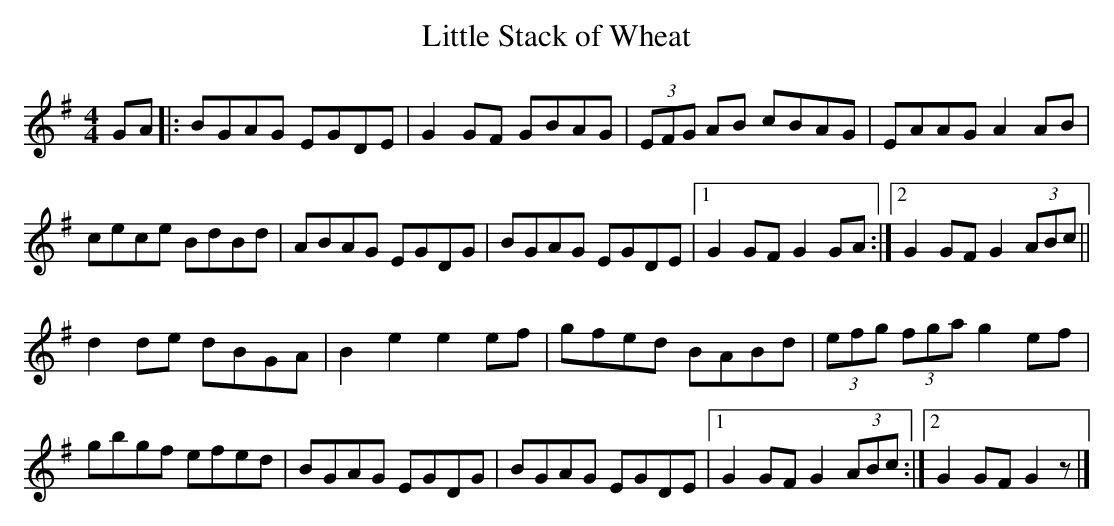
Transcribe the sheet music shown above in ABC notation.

X:1
T:Little Stack of Wheat
M:4/4
L:1/8
K:G % 1 sharps
GA|:BGAG EGDE|G2GF GBAG|(3EFG AB cBAG|EAAG A2AB|
cece BdBd|ABAG EGDG|BGAG EGDE|1 G2GF G2GA:|2 G2GF G2 (3ABc||
d2de dBGA|B2e2 e2ef|gfed BABd|(3efg (3fga g2ef|
gbgf efed|BGAG EGDG|BGAG EGDE|1 G2GF G2 (3ABc:|2 G2GF G2z|]
